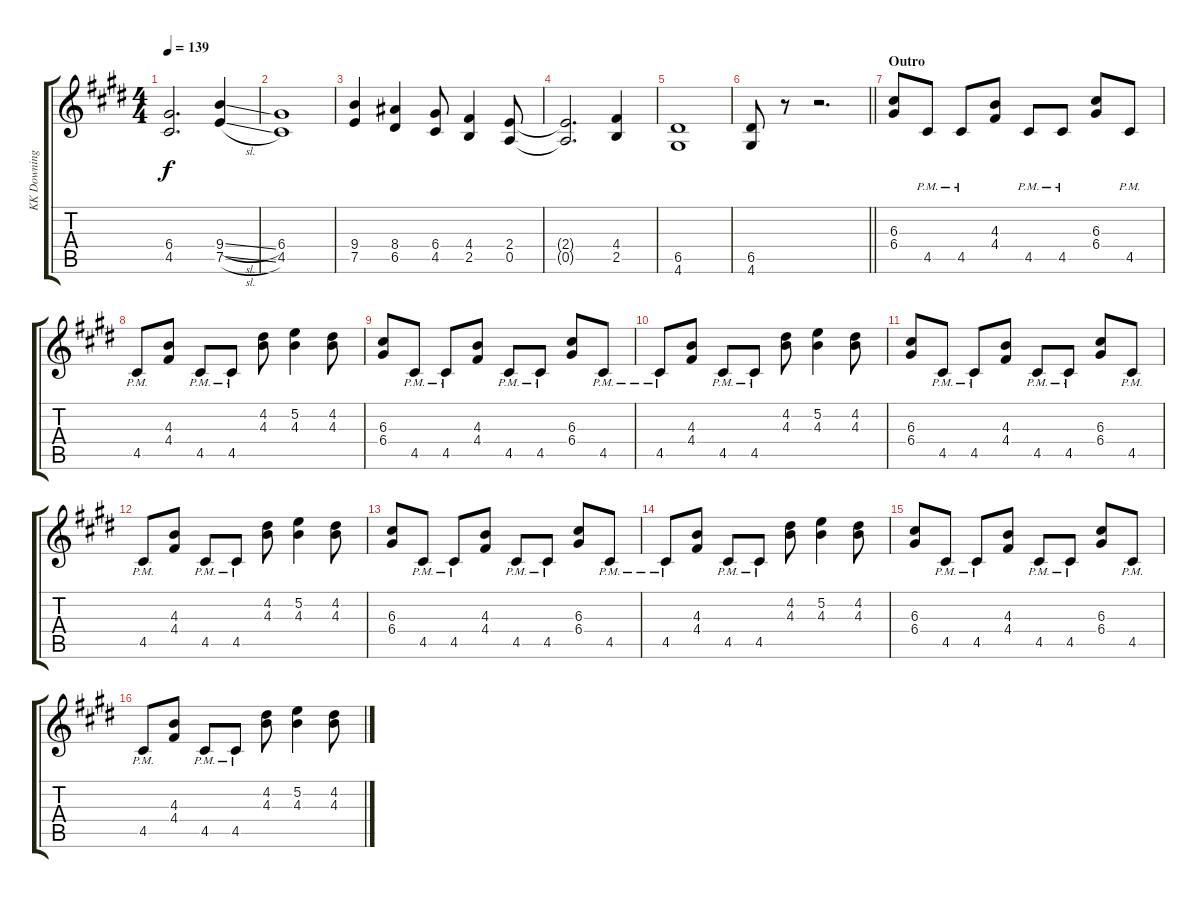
\track ("KK Downing" "KK Downing") {instrument distortionguitar}
\staff {score tabs}
\tuning (E4 B3 G3 D3 A2 E2) {hide}
\ts (4 4)
\tempo 139
\clef g2
\ks c#minor
(6.4 4.5).2{d dy f} (9.4{sl} 7.5{sl}).4 |
(6.4 4.5).1 |
(9.4 7.5).4 (8.4 6.5).4 (6.4 4.5).8 (4.4 2.5).4 (2.4 0.5).8 |
(2.4{t} 0.5{t}).2{d} (4.4 2.5).4 |
(6.5 4.6).1 |
\barLineRight lightlight
(6.5 4.6).8 r.8 r.2{d} |
\section ("" "Outro")
(6.3 6.4).8 4.5{pm}.8 4.5{pm}.8 (4.3 4.4).8 4.5{pm}.8 4.5{pm}.8 (6.3 6.4).8 4.5{pm}.8 |
4.5{pm}.8 (4.3 4.4).8 4.5{pm}.8 4.5{pm}.8 (4.2 4.3).8 (5.2 4.3).4 (4.2 4.3).8 |
(6.3 6.4).8 4.5{pm}.8 4.5{pm}.8 (4.3 4.4).8 4.5{pm}.8 4.5{pm}.8 (6.3 6.4).8 4.5{pm}.8 |
4.5{pm}.8 (4.3 4.4).8 4.5{pm}.8 4.5{pm}.8 (4.2 4.3).8 (5.2 4.3).4 (4.2 4.3).8 |
(6.3 6.4).8 4.5{pm}.8 4.5{pm}.8 (4.3 4.4).8 4.5{pm}.8 4.5{pm}.8 (6.3 6.4).8 4.5{pm}.8 |
4.5{pm}.8 (4.3 4.4).8 4.5{pm}.8 4.5{pm}.8 (4.2 4.3).8 (5.2 4.3).4 (4.2 4.3).8 |
(6.3 6.4).8 4.5{pm}.8 4.5{pm}.8 (4.3 4.4).8 4.5{pm}.8 4.5{pm}.8 (6.3 6.4).8 4.5{pm}.8 |
4.5{pm}.8 (4.3 4.4).8 4.5{pm}.8 4.5{pm}.8 (4.2 4.3).8 (5.2 4.3).4 (4.2 4.3).8 |
(6.3 6.4).8 4.5{pm}.8 4.5{pm}.8 (4.3 4.4).8 4.5{pm}.8 4.5{pm}.8 (6.3 6.4).8 4.5{pm}.8 |
4.5{pm}.8 (4.3 4.4).8 4.5{pm}.8 4.5{pm}.8 (4.2 4.3).8 (5.2 4.3).4 (4.2 4.3).8
